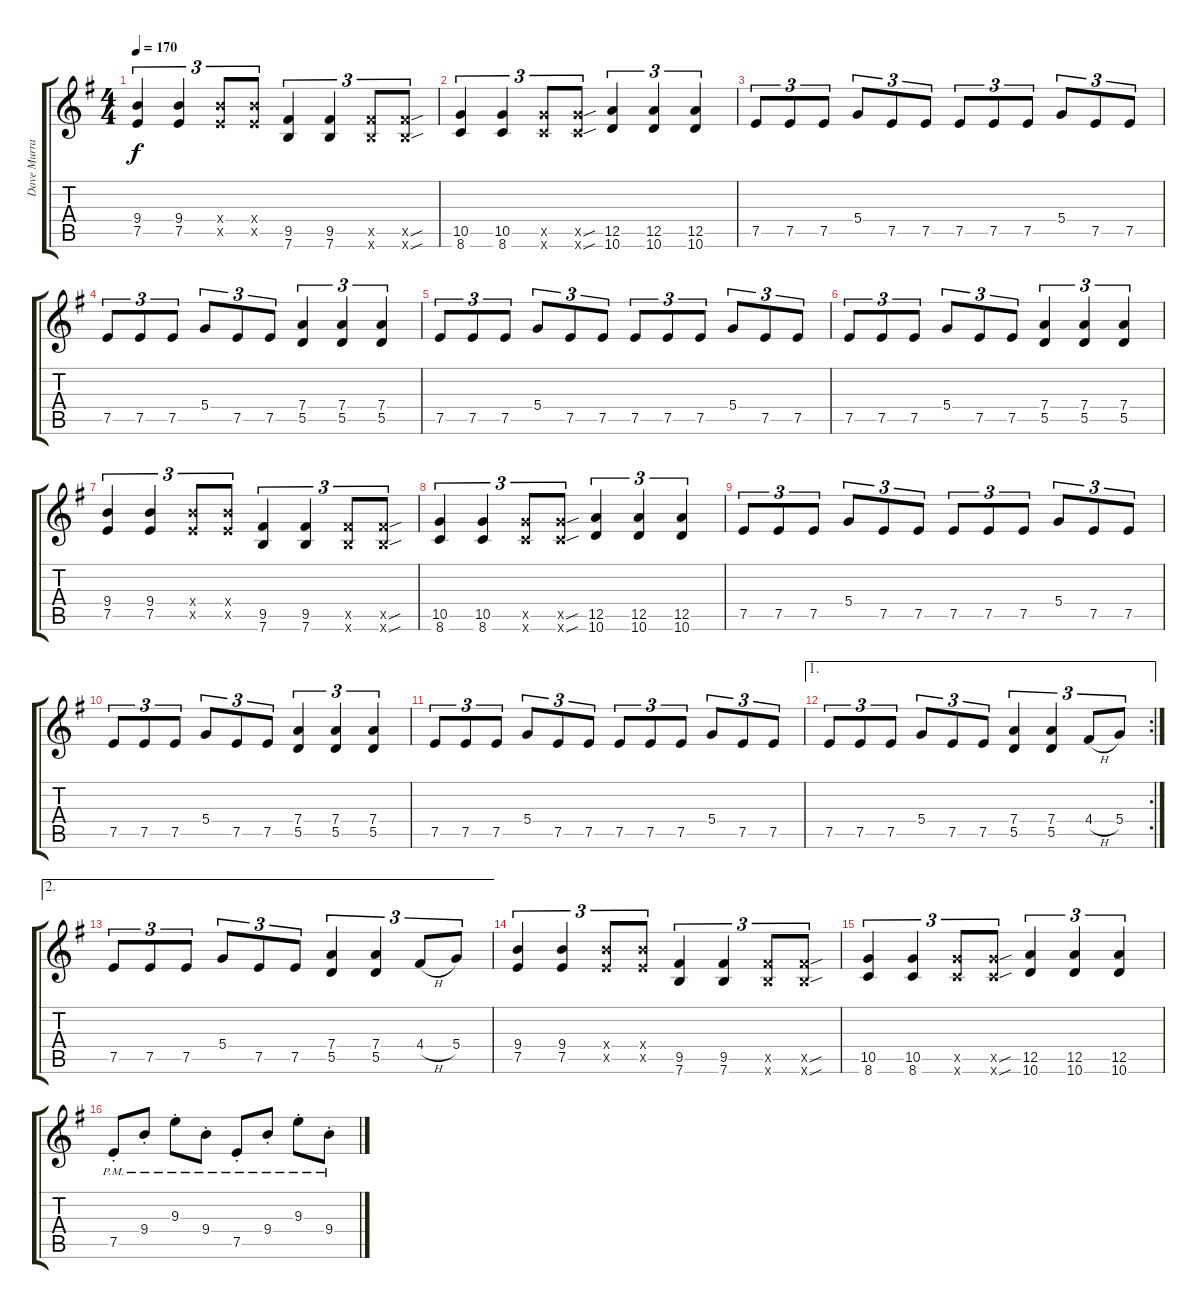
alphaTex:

\track ("Dave Murray" "Dave Murra") {instrument overdrivenguitar}
\staff {score tabs}
\tuning (E4 B3 G3 D3 A2 E2) {hide}
\ts (4 4)
\tempo 170
\clef g2
\ks g
(9.4 7.5).4{tu (3 2) dy f} (9.4 7.5).4{tu (3 2)} (9.4{x} 7.5{x}).8{tu (3 2)} (9.4{x} 7.5{x}).8{tu (3 2)} (9.5 7.6).4{tu (3 2)} (9.5 7.6).4{tu (3 2)} (9.5{x} 7.6{x}).8{tu (3 2)} (9.5{sou x} 7.6{sou x}).8{tu (3 2)} |
(10.5 8.6).4{tu (3 2)} (10.5 8.6).4{tu (3 2)} (10.5{x} 8.6{x}).8{tu (3 2)} (10.5{sou x} 8.6{sou x}).8{tu (3 2)} (12.5 10.6).4{tu (3 2)} (12.5 10.6).4{tu (3 2)} (12.5 10.6).4{tu (3 2)} |
7.5.8{tu (3 2)} 7.5.8{tu (3 2)} 7.5.8{tu (3 2)} 5.4.8{tu (3 2)} 7.5.8{tu (3 2)} 7.5.8{tu (3 2)} 7.5.8{tu (3 2)} 7.5.8{tu (3 2)} 7.5.8{tu (3 2)} 5.4.8{tu (3 2)} 7.5.8{tu (3 2)} 7.5.8{tu (3 2)} |
7.5.8{tu (3 2)} 7.5.8{tu (3 2)} 7.5.8{tu (3 2)} 5.4.8{tu (3 2)} 7.5.8{tu (3 2)} 7.5.8{tu (3 2)} (7.4 5.5).4{tu (3 2)} (7.4 5.5).4{tu (3 2)} (7.4 5.5).4{tu (3 2)} |
7.5.8{tu (3 2)} 7.5.8{tu (3 2)} 7.5.8{tu (3 2)} 5.4.8{tu (3 2)} 7.5.8{tu (3 2)} 7.5.8{tu (3 2)} 7.5.8{tu (3 2)} 7.5.8{tu (3 2)} 7.5.8{tu (3 2)} 5.4.8{tu (3 2)} 7.5.8{tu (3 2)} 7.5.8{tu (3 2)} |
7.5.8{tu (3 2)} 7.5.8{tu (3 2)} 7.5.8{tu (3 2)} 5.4.8{tu (3 2)} 7.5.8{tu (3 2)} 7.5.8{tu (3 2)} (7.4 5.5).4{tu (3 2)} (7.4 5.5).4{tu (3 2)} (7.4 5.5).4{tu (3 2)} |
(9.4 7.5).4{tu (3 2)} (9.4 7.5).4{tu (3 2)} (9.4{x} 7.5{x}).8{tu (3 2)} (9.4{x} 7.5{x}).8{tu (3 2)} (9.5 7.6).4{tu (3 2)} (9.5 7.6).4{tu (3 2)} (9.5{x} 7.6{x}).8{tu (3 2)} (9.5{sou x} 7.6{sou x}).8{tu (3 2)} |
(10.5 8.6).4{tu (3 2)} (10.5 8.6).4{tu (3 2)} (10.5{x} 8.6{x}).8{tu (3 2)} (10.5{sou x} 8.6{sou x}).8{tu (3 2)} (12.5 10.6).4{tu (3 2)} (12.5 10.6).4{tu (3 2)} (12.5 10.6).4{tu (3 2)} |
7.5.8{tu (3 2)} 7.5.8{tu (3 2)} 7.5.8{tu (3 2)} 5.4.8{tu (3 2)} 7.5.8{tu (3 2)} 7.5.8{tu (3 2)} 7.5.8{tu (3 2)} 7.5.8{tu (3 2)} 7.5.8{tu (3 2)} 5.4.8{tu (3 2)} 7.5.8{tu (3 2)} 7.5.8{tu (3 2)} |
7.5.8{tu (3 2)} 7.5.8{tu (3 2)} 7.5.8{tu (3 2)} 5.4.8{tu (3 2)} 7.5.8{tu (3 2)} 7.5.8{tu (3 2)} (7.4 5.5).4{tu (3 2)} (7.4 5.5).4{tu (3 2)} (7.4 5.5).4{tu (3 2)} |
7.5.8{tu (3 2)} 7.5.8{tu (3 2)} 7.5.8{tu (3 2)} 5.4.8{tu (3 2)} 7.5.8{tu (3 2)} 7.5.8{tu (3 2)} 7.5.8{tu (3 2)} 7.5.8{tu (3 2)} 7.5.8{tu (3 2)} 5.4.8{tu (3 2)} 7.5.8{tu (3 2)} 7.5.8{tu (3 2)} |
\ae 1
\rc 2
7.5.8{tu (3 2)} 7.5.8{tu (3 2)} 7.5.8{tu (3 2)} 5.4.8{tu (3 2)} 7.5.8{tu (3 2)} 7.5.8{tu (3 2)} (7.4 5.5).4{tu (3 2)} (7.4 5.5).4{tu (3 2)} 4.4{h}.8{tu (3 2)} 5.4.8{tu (3 2)} |
\ae 2
7.5.8{tu (3 2)} 7.5.8{tu (3 2)} 7.5.8{tu (3 2)} 5.4.8{tu (3 2)} 7.5.8{tu (3 2)} 7.5.8{tu (3 2)} (7.4 5.5).4{tu (3 2)} (7.4 5.5).4{tu (3 2)} 4.4{h}.8{tu (3 2)} 5.4.8{tu (3 2)} |
(9.4 7.5).4{tu (3 2)} (9.4 7.5).4{tu (3 2)} (9.4{x} 7.5{x}).8{tu (3 2)} (9.4{x} 7.5{x}).8{tu (3 2)} (9.5 7.6).4{tu (3 2)} (9.5 7.6).4{tu (3 2)} (9.5{x} 7.6{x}).8{tu (3 2)} (9.5{sou x} 7.6{sou x}).8{tu (3 2)} |
(10.5 8.6).4{tu (3 2)} (10.5 8.6).4{tu (3 2)} (10.5{x} 8.6{x}).8{tu (3 2)} (10.5{sou x} 8.6{sou x}).8{tu (3 2)} (12.5 10.6).4{tu (3 2)} (12.5 10.6).4{tu (3 2)} (12.5 10.6).4{tu (3 2)} |
7.5{pm st}.8 9.4{pm st}.8 9.3{pm st}.8 9.4{pm st}.8 7.5{pm st}.8 9.4{pm st}.8 9.3{pm st}.8 9.4{pm st}.8
